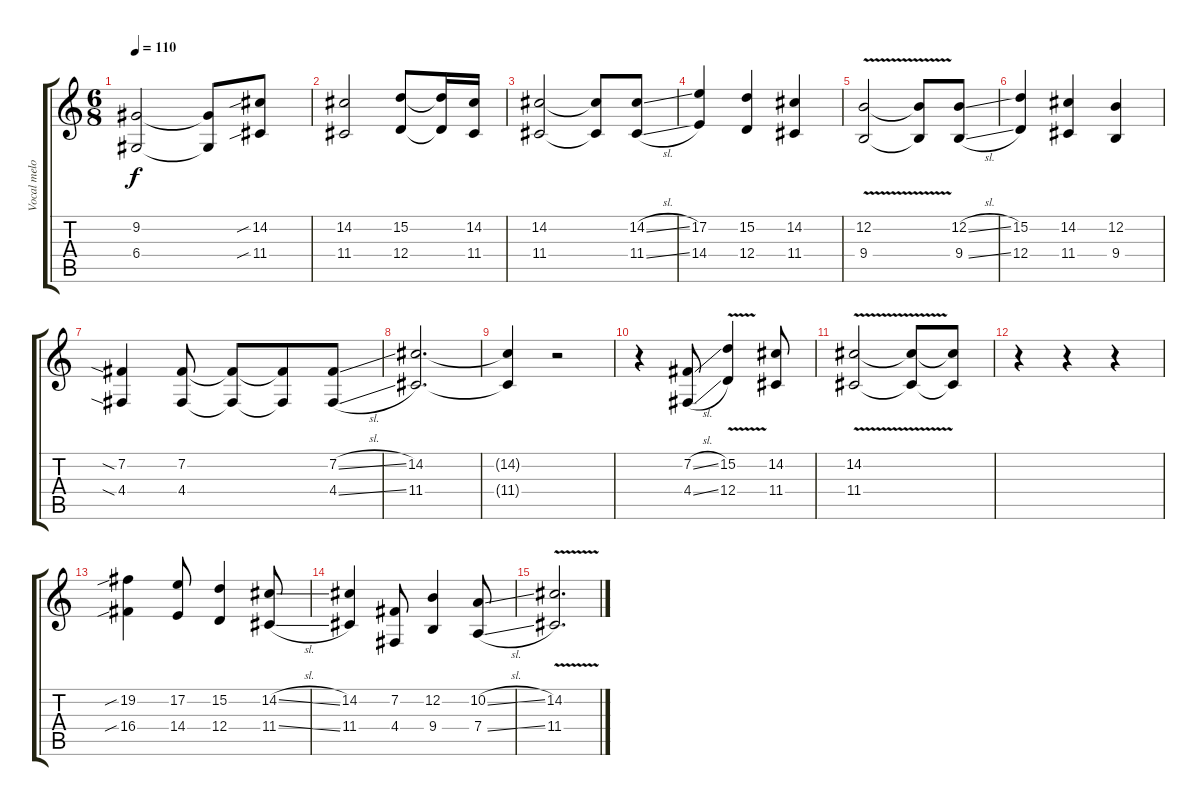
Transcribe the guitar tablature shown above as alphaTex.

\track ("Vocal melody" "Vocal melo") {instrument violin}
\staff {score tabs}
\tuning (E4 B3 G3 D3 A2 E2) {hide}
\ts (6 8)
\tempo 110
\clef g2
\ks c
(9.2 6.4).2{dy f} (9.2{t} 6.4{t}).8 (14.2{sib} 11.4{sib}).8 |
(14.2 11.4).2 (15.2 12.4).8 (15.2{t} 12.4{t}).16 (14.2 11.4).16 |
(14.2 11.4).2 (14.2{t} 11.4{t}).8 (14.2{sl} 11.4{sl}).8 |
(17.2 14.4).4 (15.2 12.4).4 (14.2 11.4).4 |
(12.2{v} 9.4).2 (12.2{t} 9.4{t}).8 (12.2{sl} 9.4{sl}).8 |
(15.2 12.4).4 (14.2 11.4).4 (12.2 9.4).4 |
(7.2{sia} 4.4{sia}).4 (7.2 4.4).8 (7.2{t} 4.4{t}).8 (7.2{t} 4.4{t}).8 (7.2{sl} 4.4{sl}).8 |
(14.2 11.4).2{d} |
(14.2{t} 11.4{t}).4 r.2 |
r.4 (7.2{sl} 4.4{sl}).8 (15.2{v} 12.4).4 (14.2 11.4).8 |
(14.2{v} 11.4).2 (14.2{t} 11.4{t}).8 (14.2{t} 11.4{t}).8 |
r.4 r.4 r.4 |
(19.2{sib} 16.4{sib}).4 (17.2 14.4).8 (15.2 12.4).4 (14.2{sl} 11.4{sl}).8 |
(14.2 11.4).4 (7.2 4.4).8 (12.2 9.4).4 (10.2{sl} 7.4{sl}).8 |
(14.2{v} 11.4).2{d}
